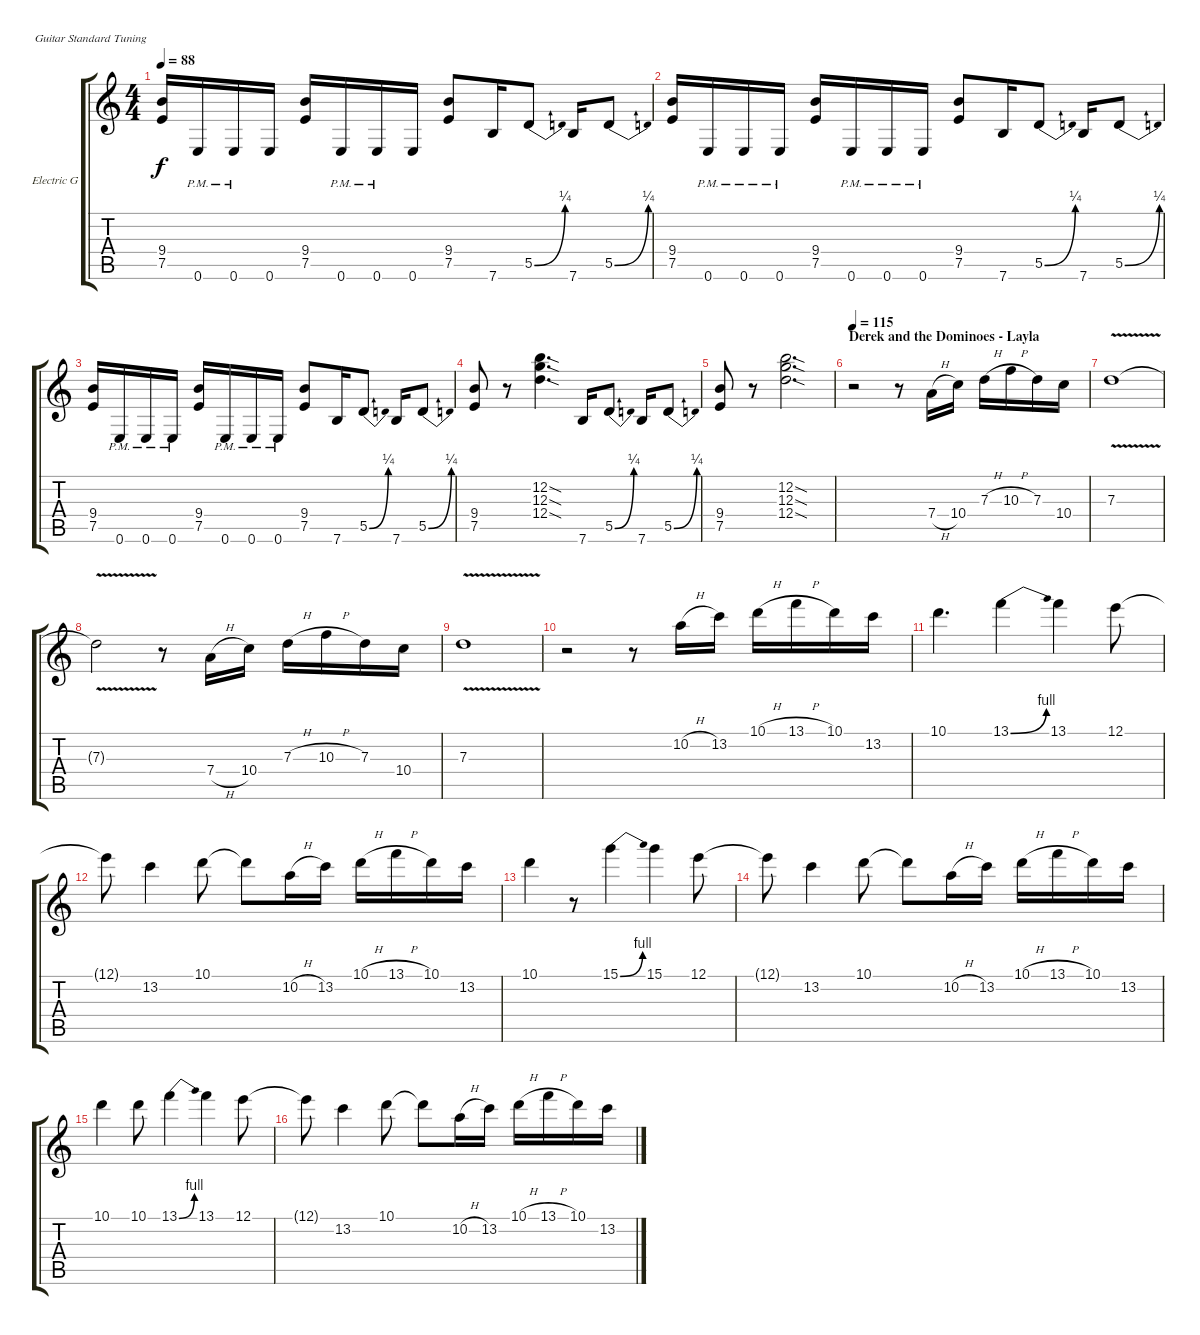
\defaultSystemsLayout 4
\bracketExtendMode groupsimilarinstruments
\firstSystemTrackNameOrientation horizontal
\otherSystemsTrackNameOrientation horizontal
\track ("Electric Guitar" "Electric G") {instrument electricguitarclean}
\staff {score tabs}
\tuning (E4 B3 G3 D3 A2 E2)
\ts (4 4)
\tempo 88
\clef g2
\ks c
(9.4 7.5).16{dy f} 0.6{pm}.16 0.6{pm}.16 0.6.16 (9.4 7.5).16 0.6{pm}.16 0.6{pm}.16 0.6.16 (9.4 7.5).8 7.6.16 5.5{be (bend 0 0 60 1)}.8 7.6.16 5.5{be (bend 0 0 60 1)}.8 |
(9.4 7.5).16 0.6{pm}.16 0.6{pm}.16 0.6{pm}.16 (9.4 7.5).16 0.6{pm}.16 0.6{pm}.16 0.6{pm}.16 (9.4 7.5).8 7.6.16 5.5{be (bend 0 0 60 1)}.8 7.6.16 5.5{be (bend 0 0 60 1)}.8 |
(9.4 7.5).16 0.6{pm}.16 0.6{pm}.16 0.6{pm}.16 (9.4 7.5).16 0.6{pm}.16 0.6{pm}.16 0.6{pm}.16 (9.4 7.5).8 7.6.16 5.5{be (bend 0 0 60 1)}.8 7.6.16 5.5{be (bend 0 0 60 1)}.8 |
(9.4 7.5).8 r.8 (12.2{sod} 12.3{sod} 12.4{sod}).4{d} 7.6.16 5.5{be (bend 0 0 60 1)}.8 7.6.16 5.5{be (bend 0 0 60 1)}.8 |
(9.4 7.5).8 r.8 (12.2{sod} 12.3{sod} 12.4{sod}).2{d} |
\section ("" "Derek and the Dominoes - Layla")
\tempo 115
r.2 r.8 7.4{h}.16 10.4.16 7.3{h}.16 10.3{h}.16 7.3.16 10.4.16 |
7.3{v}.1 |
7.3{v t}.2 r.8 7.4{h}.16 10.4.16 7.3{h}.16 10.3{h}.16 7.3.16 10.4.16 |
7.3{v}.1 |
r.2 r.8 10.2{h}.16 13.2.16 10.1{h}.16 13.1{h}.16 10.1.16 13.2.16 |
10.1.4{d} 13.1{be (bend 0 0 60 4)}.4 13.1.4 12.1.8 |
12.1{t}.8 13.2.4 10.1.8 10.1{t}.8 10.2{h}.16 13.2.16 10.1{h}.16 13.1{h}.16 10.1.16 13.2.16 |
10.1.4 r.8 15.1{be (bend 0 0 60 4)}.4 15.1.4 12.1.8 |
12.1{t}.8 13.2.4 10.1.8 10.1{t}.8 10.2{h}.16 13.2.16 10.1{h}.16 13.1{h}.16 10.1.16 13.2.16 |
10.1.4 10.1.8 13.1{be (bend 0 0 60 4)}.4 13.1.4 12.1.8 |
12.1{t}.8 13.2.4 10.1.8 10.1{t}.8 10.2{h}.16 13.2.16 10.1{h}.16 13.1{h}.16 10.1.16 13.2.16
